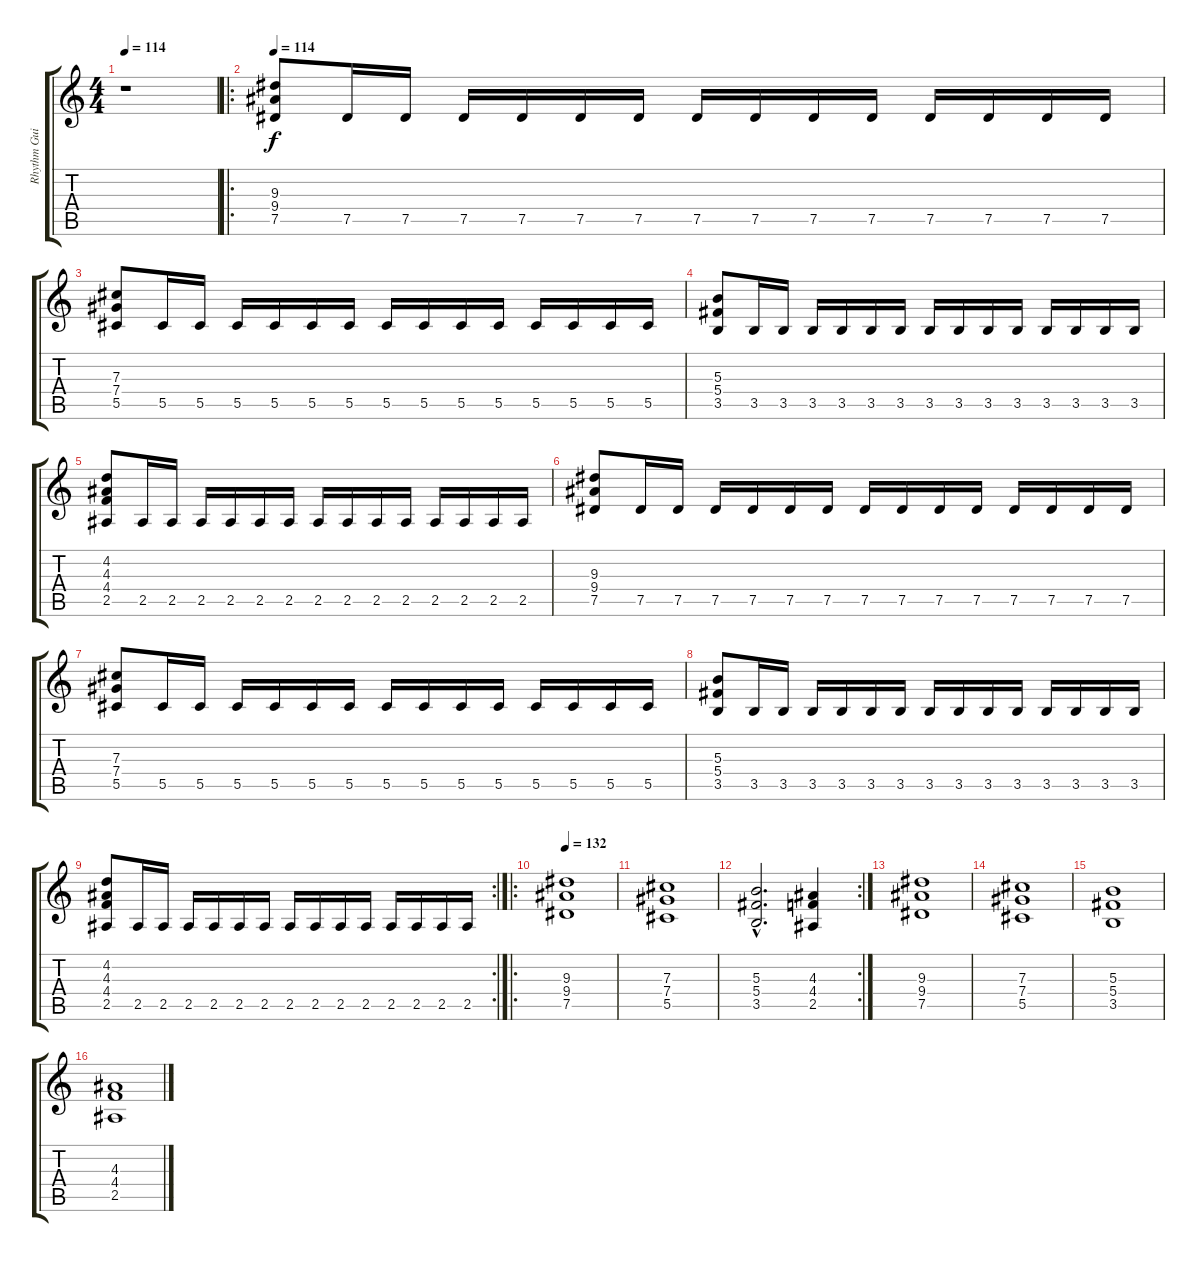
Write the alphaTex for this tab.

\track ("Rhythm Guitar" "Rhythm Gui") {instrument distortionguitar}
\staff {score tabs}
\tuning (Eb4 Bb3 Gb3 Db3 Ab2 Eb2) {hide}
\ts (4 4)
\tempo 114
\clef g2
\ks c
r.1{dy f} |
\ro
\tempo 114
(9.3 9.4 7.5).8 7.5.16 7.5.16 7.5.16 7.5.16 7.5.16 7.5.16 7.5.16 7.5.16 7.5.16 7.5.16 7.5.16 7.5.16 7.5.16 7.5.16 |
(7.3 7.4 5.5).8 5.5.16 5.5.16 5.5.16 5.5.16 5.5.16 5.5.16 5.5.16 5.5.16 5.5.16 5.5.16 5.5.16 5.5.16 5.5.16 5.5.16 |
(5.3 5.4 3.5).8 3.5.16 3.5.16 3.5.16 3.5.16 3.5.16 3.5.16 3.5.16 3.5.16 3.5.16 3.5.16 3.5.16 3.5.16 3.5.16 3.5.16 |
(4.2 4.3 4.4 2.5).8 2.5.16 2.5.16 2.5.16 2.5.16 2.5.16 2.5.16 2.5.16 2.5.16 2.5.16 2.5.16 2.5.16 2.5.16 2.5.16 2.5.16 |
(9.3 9.4 7.5).8 7.5.16 7.5.16 7.5.16 7.5.16 7.5.16 7.5.16 7.5.16 7.5.16 7.5.16 7.5.16 7.5.16 7.5.16 7.5.16 7.5.16 |
(7.3 7.4 5.5).8 5.5.16 5.5.16 5.5.16 5.5.16 5.5.16 5.5.16 5.5.16 5.5.16 5.5.16 5.5.16 5.5.16 5.5.16 5.5.16 5.5.16 |
(5.3 5.4 3.5).8 3.5.16 3.5.16 3.5.16 3.5.16 3.5.16 3.5.16 3.5.16 3.5.16 3.5.16 3.5.16 3.5.16 3.5.16 3.5.16 3.5.16 |
\rc 2
(4.2 4.3 4.4 2.5).8 2.5.16 2.5.16 2.5.16 2.5.16 2.5.16 2.5.16 2.5.16 2.5.16 2.5.16 2.5.16 2.5.16 2.5.16 2.5.16 2.5.16 |
\ro
\tempo 132
(9.3 9.4 7.5).1 |
(7.3 7.4 5.5).1 |
\rc 2
(5.3{hac} 5.4{hac} 3.5{hac}).2{d} (4.3 4.4 2.5).4 |
(9.3 9.4 7.5).1 |
(7.3 7.4 5.5).1 |
(5.3 5.4 3.5).1 |
(4.3 4.4 2.5).1
